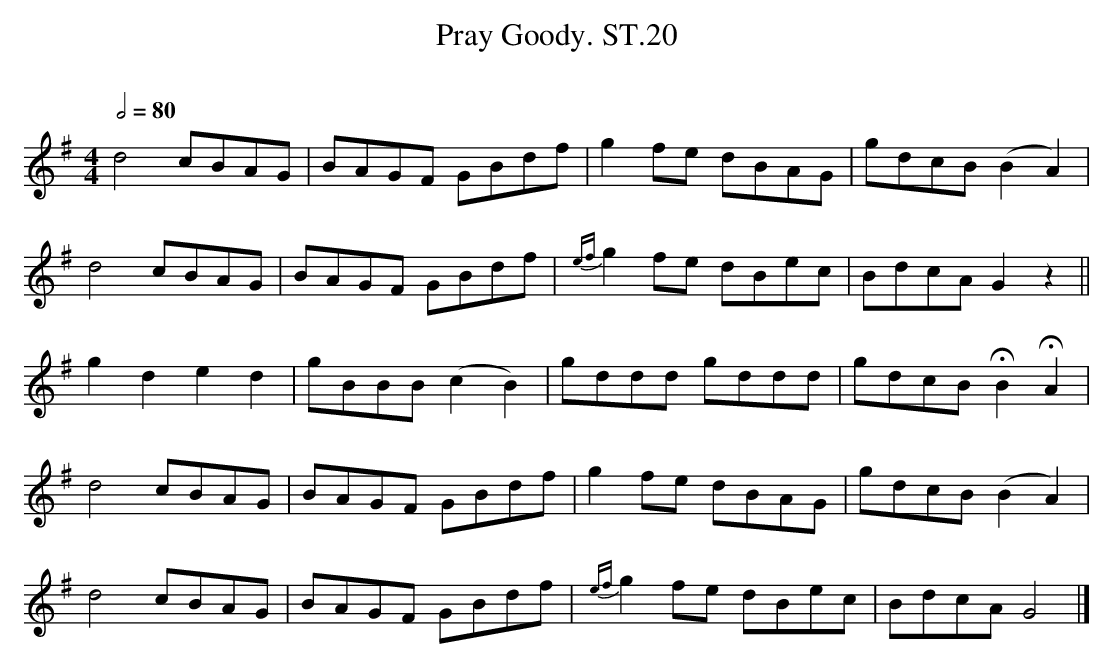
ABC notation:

X:1
T:Pray Goody. ST.20
M:4/4
L:1/8
Q:1/2=80
O:
K:G
d4 cBAG|BAGF GBdf|g2fe dBAG|gdcB (B2A2)|
d4 cBAG|BAGF GBdf|{ef}g2fe dBec|BdcAG2z2||
g2d2e2d2|gBBB(c2B2)|gddd gddd| gdcB HB2HA2|
d4cBAG|BAGF GBdf|g2fe dBAG|gdcB (B2A2)|
d4 cBAG|BAGF GBdf|{ef}g2fe dBec|BdcAG4|]
